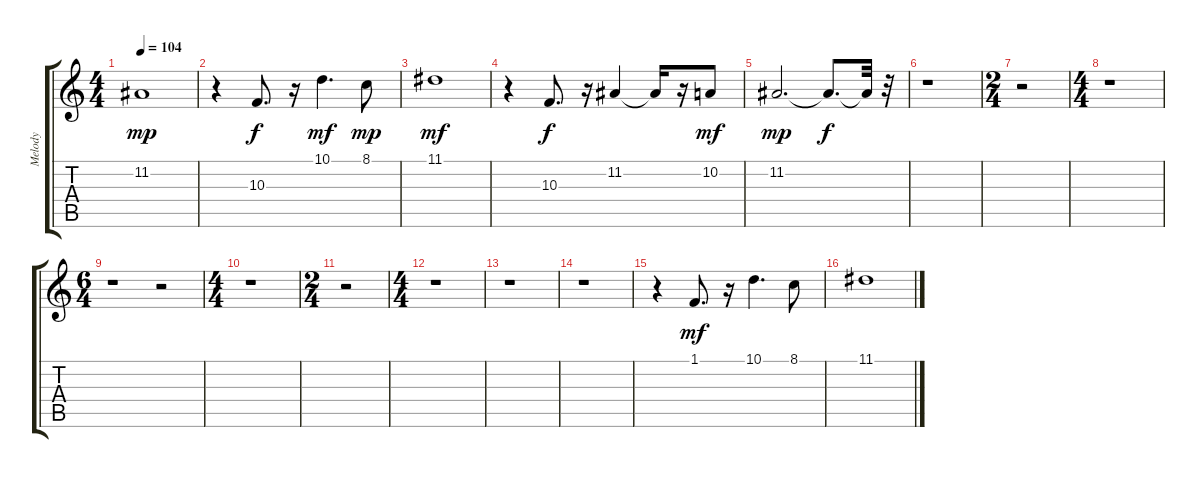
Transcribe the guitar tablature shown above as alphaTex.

\track ("Melody" "Melody") {instrument lead3calliope}
\staff {score tabs}
\tuning (E4 B3 G3 D3 A2 E2) {hide}
\ts (4 4)
\tempo 104
\clef g2
\ks c
11.2.1{dy mp} |
r.4 10.3.8{d dy f} r.16 10.1.4{d dy mf} 8.1.8{dy mp} |
11.1.1{dy mf} |
r.4 10.3.8{d dy f} r.16 11.2.4 11.2{t}.16 r.16 10.2.8{dy mf} |
11.2.2{d dy mp} 11.2{t}.8{d dy f} 11.2{t}.32 r.32 |
r.1 |
\ts (2 4)
r.2 |
\ts (4 4)
r.1 |
\ts (6 4)
r.1 r.2 |
\ts (4 4)
r.1 |
\ts (2 4)
r.2 |
\ts (4 4)
r.1 |
r.1 |
r.1 |
r.4 1.1.8{d dy mf} r.16 10.1.4{d} 8.1.8 |
11.1.1
